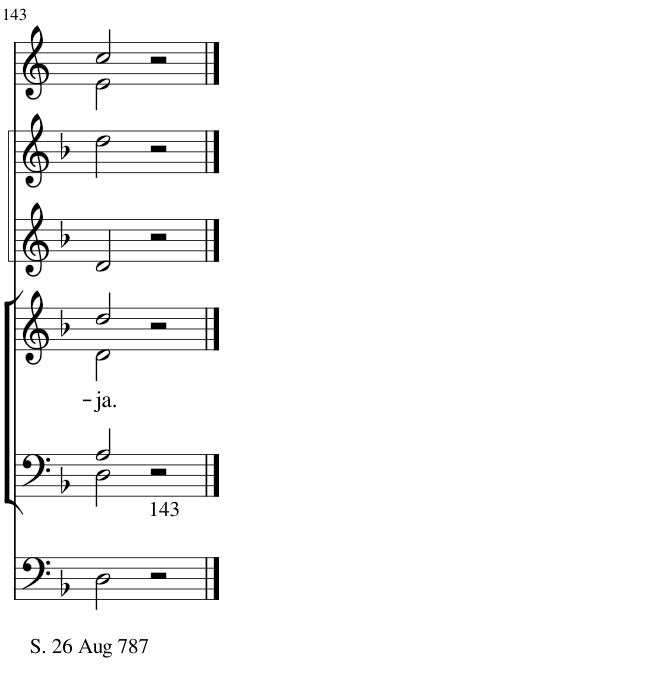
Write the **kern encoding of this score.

**kern	**kern	**kern	**text	**kern	**kern	**kern
*part6	*part5	*part4	*part4	*part3	*part2	*part1
*staff6	*staff5	*staff4	*staff4	*staff3	*staff2	*staff1
*I"Organ	*I"Voice	*I"Voice	*	*I"Violino 2	*I"Violino 1	*I"Corni in F
*	*	*	*	*I'Vln	*I'Vln	*
!!LO:PB:g=z
*clefF4	*clefF4	*clefG2	*	*clefG2	*clefG2	*clefG2
*	*	*	*	*	*	*Trd4c7
*k[b-]	*k[b-]	*k[b-]	*	*k[b-]	*k[b-]	*k[]
*M2/2	*M2/2	*M2/2	*	*M2/2	*M2/2	*M2/2
*met(c|)	*met(c|)	*met(c|)	*	*met(c|)	*met(c|)	*met(c|)
=143	=143	=143	=143	=143	=143	=143
*	*^	*	*	*	*	*
!LO:TX:b:t=S. 26 Aug 787	!	!	!	!	!	!	!
!	!	!	!	!LO:LY:b	!	!	!
*	*	*	*^	*	*	*	*^
2D\	2A/	2D\	2dd/	2d\	-ja.	2d/	2dd\	2cc/	2e\
!LO:TX:a:t=143	!	!	!	!	!	!	!	!	!
2r	2r	2ryy	2r	2ryy	.	2r	2r	2r	2ryy
*	*v	*v	*	*	*	*	*	*v	*v
*	*	*v	*v	*	*	*	*
==	==	==	==	==	==	==
*-	*-	*-	*-	*-	*-	*-
